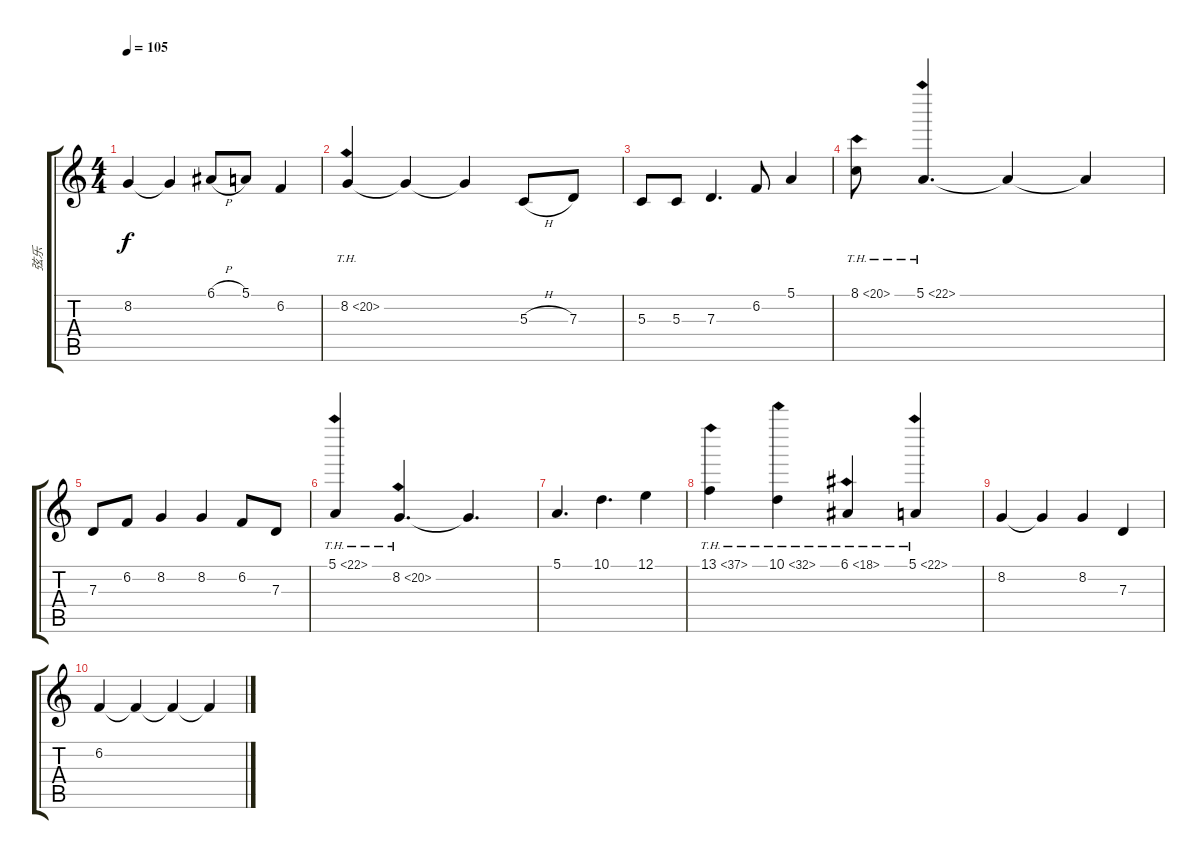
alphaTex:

\track ("弦乐" "弦乐") {instrument stringensemble1}
\staff {score tabs}
\tuning (E4 B3 G3 D3 A2 E2) {hide}
\ts (4 4)
\tempo 105
\clef g2
\ks c
8.2.4{dy f} 8.2{t}.4 6.1{h}.8 5.1.8 6.2.4 |
8.2{th 12}.4 8.2{t}.4 8.2{t}.4 5.3{h}.8 7.3.8 |
5.3.8 5.3.8 7.3.4{d} 6.2.8 5.1.4 |
8.1{th 12}.8 5.1{th 17}.4{d} 5.1{t}.4 5.1{t}.4 |
7.3.8 6.2.8 8.2.4 8.2.4 6.2.8 7.3.8 |
5.1{th 17}.4 8.2{th 12}.4{d} 8.2{t}.4{d} |
5.1.4{d} 10.1.4{d} 12.1.4 |
13.1{th 24}.4 10.1{th 22}.4 6.1{th 12}.4 5.1{th 17}.4 |
8.2.4 8.2{t}.4 8.2.4 7.3.4 |
6.2.4 6.2{t}.4 6.2{t}.4 6.2{t}.4
